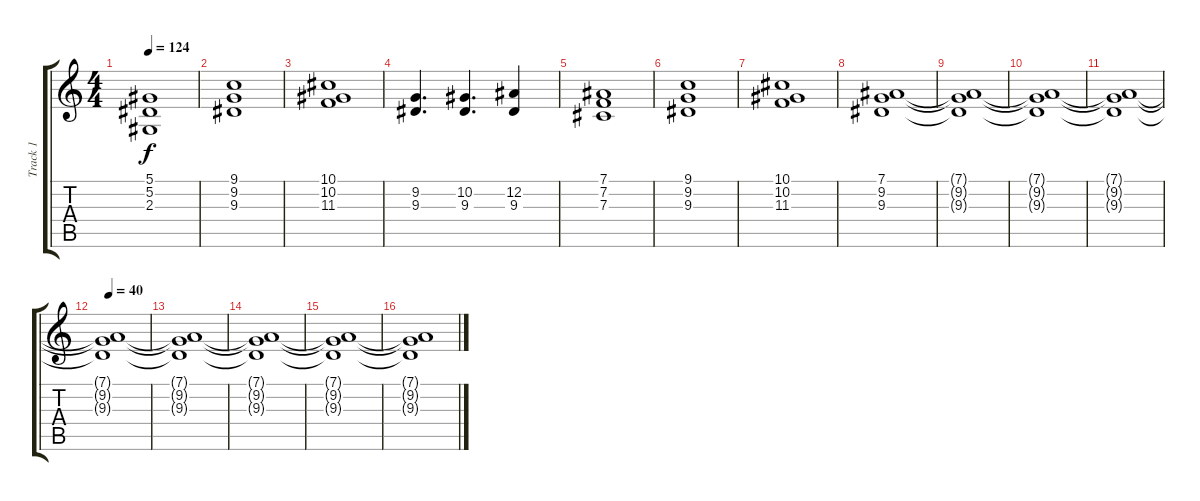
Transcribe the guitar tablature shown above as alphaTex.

\track ("Track 1" "Track 1") {instrument stringensemble2}
\staff {score tabs}
\tuning (Eb4 Bb3 Gb3 Db3 Ab2 Eb2) {hide}
\ts (4 4)
\tempo 124
\clef g2
\ks c
(5.1 5.2 2.3).1{dy f} |
(9.1 9.2 9.3).1 |
(10.1 10.2 11.3).1 |
(9.2 9.3).4{d} (10.2 9.3).4{d} (12.2 9.3).4 |
(7.1 7.2 7.3).1 |
(9.1 9.2 9.3).1 |
(10.1 10.2 11.3).1 |
(7.1 9.2 9.3).1{volume 4} |
(7.1{t} 9.2{t} 9.3{t}).1 |
(7.1{t} 9.2{t} 9.3{t}).1 |
(7.1{t} 9.2{t} 9.3{t}).1 |
\tempo 40
(7.1{t} 9.2{t} 9.3{t}).1 |
(7.1{t} 9.2{t} 9.3{t}).1 |
(7.1{t} 9.2{t} 9.3{t}).1 |
(7.1{t} 9.2{t} 9.3{t}).1 |
(7.1{t} 9.2{t} 9.3{t}).1
